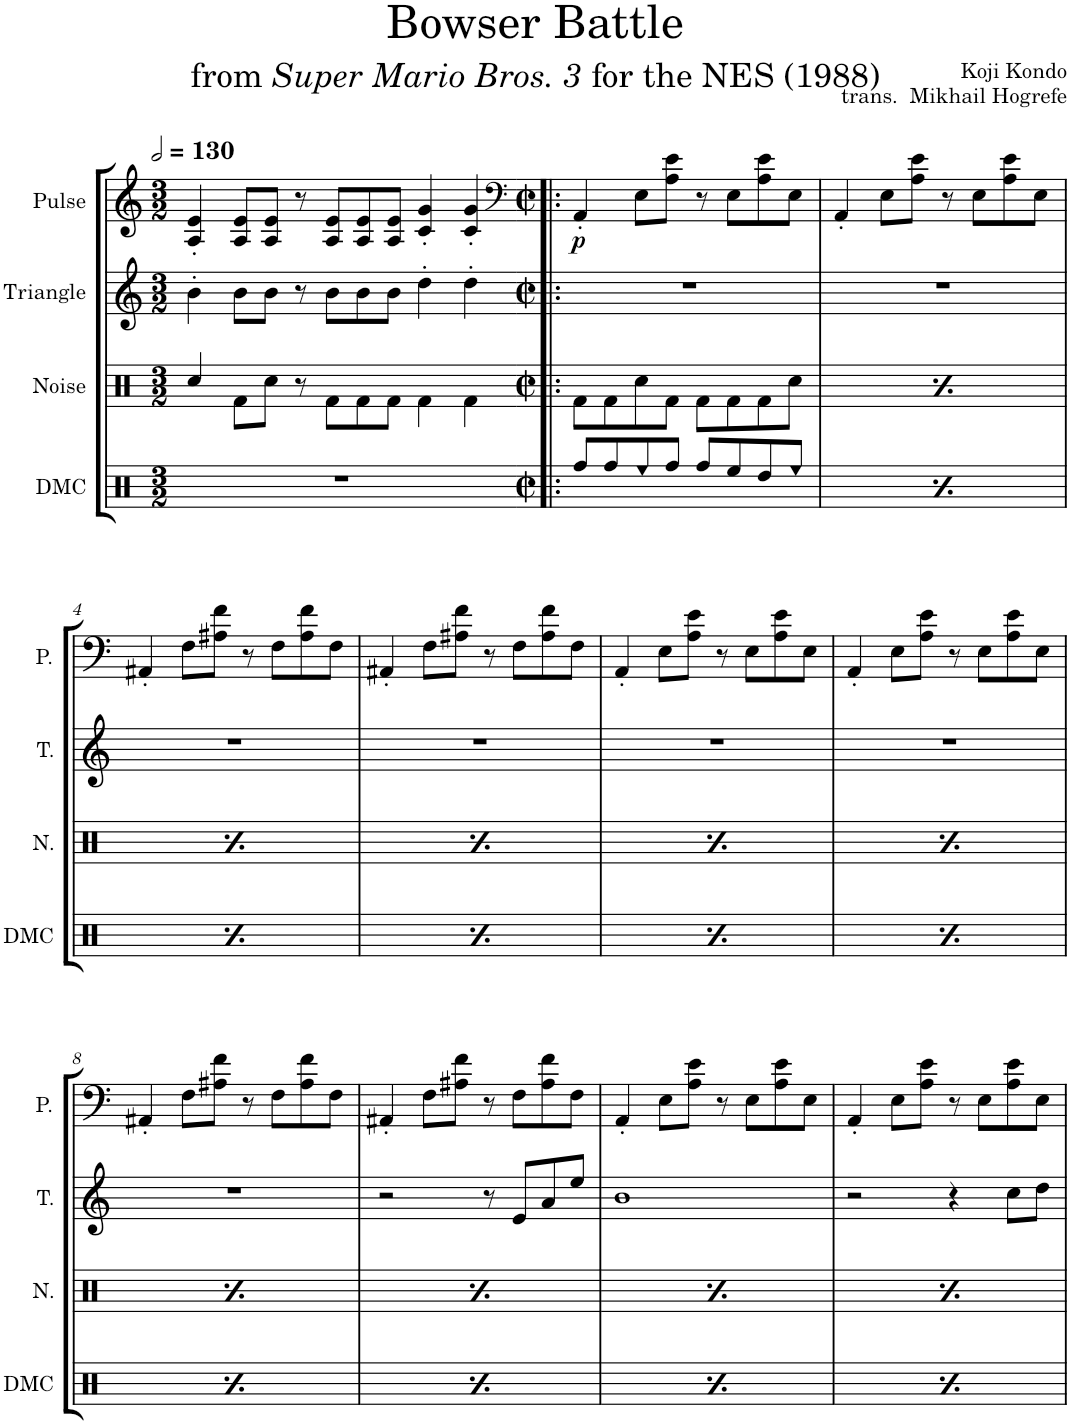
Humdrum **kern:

**kern	**kern	**kern	**kern	**dynam
*part4	*part3	*part2	*part1	*part1
*staff4	*staff3	*staff2	*staff1	*staff1
*I"DMC	*I"Noise	*I"Triangle	*I"Pulse	*
*I'DMC	*I'N.	*I'T.	*I'P.	*
*clefX	*clefX	*clefG2	*clefG2	*
*k[]	*k[]	*k[]	*k[]	*
*M3/2	*M3/2	*M3/2	*M3/2	*
*MM260	*MM260	*MM260	*MM260	*
=1	=1	=1	=1	=1
1.r	4Rcc/	4b'\	4A/' 4e/'	.
.	8Rf\L	8b\L	8A/ 8e/L	.
.	8Rcc\J	8b\J	8A/ 8e/J	.
.	8r	8r	8r	.
.	8Rf\L	8b\L	8A/ 8e/L	.
.	8Rf\	8b\	8A/ 8e/	.
.	8Rf\J	8b\J	8A/ 8e/J	.
.	4Rf\	4dd'\	4c/' 4g/'	.
.	4Rf\	4dd'\	4c/' 4g/'	.
=2!|:	=2!|:	=2!|:	=2!|:	=2!|:
*	*	*	*clefF4	*
*M2/2	*M2/2	*M2/2	*M2/2	*
*met(c|)	*met(c|)	*met(c|)	*met(c|)	*
!	!	!	!	!LO:DY:b
8Rff/L	8Rf\L	1r	4AA'/	p
8Rff/	8Rf\	.	.	.
8Ree/	8Rcc\	.	8E\L	.
8Rff/J	8Rf\J	.	8A\ 8e\J	.
8Rff/L	8Rf\L	.	8r	.
8Ree/	8Rf\	.	8E\L	.
8Rdd/	8Rf\	.	8A\ 8e\	.
8Ree/J	8Rcc\J	.	8E\J	.
=3	=3	=3	=3	=3
8Rff/L	8Rf\L	1r	4AA'/	.
8Rff/	8Rf\	.	.	.
8Ree/	8Rcc\	.	8E\L	.
8Rff/J	8Rf\J	.	8A\ 8e\J	.
8Rff/L	8Rf\L	.	8r	.
8Ree/	8Rf\	.	8E\L	.
8Rdd/	8Rf\	.	8A\ 8e\	.
8Ree/J	8Rcc\J	.	8E\J	.
!!LO:LB:g=z
=4	=4	=4	=4	=4
8Rff/L	8Rf\L	1r	4AA#X'/	.
8Rff/	8Rf\	.	.	.
8Ree/	8Rcc\	.	8F\L	.
8Rff/J	8Rf\J	.	8A#X\ 8f\J	.
8Rff/L	8Rf\L	.	8r	.
8Ree/	8Rf\	.	8F\L	.
8Rdd/	8Rf\	.	8A#\ 8f\	.
8Ree/J	8Rcc\J	.	8F\J	.
=5	=5	=5	=5	=5
8Rff/L	8Rf\L	1r	4AA#X'/	.
8Rff/	8Rf\	.	.	.
8Ree/	8Rcc\	.	8F\L	.
8Rff/J	8Rf\J	.	8A#X\ 8f\J	.
8Rff/L	8Rf\L	.	8r	.
8Ree/	8Rf\	.	8F\L	.
8Rdd/	8Rf\	.	8A#\ 8f\	.
8Ree/J	8Rcc\J	.	8F\J	.
=6	=6	=6	=6	=6
8Rff/L	8Rf\L	1r	4AA'/	.
8Rff/	8Rf\	.	.	.
8Ree/	8Rcc\	.	8E\L	.
8Rff/J	8Rf\J	.	8A\ 8e\J	.
8Rff/L	8Rf\L	.	8r	.
8Ree/	8Rf\	.	8E\L	.
8Rdd/	8Rf\	.	8A\ 8e\	.
8Ree/J	8Rcc\J	.	8E\J	.
=7	=7	=7	=7	=7
8Rff/L	8Rf\L	1r	4AA'/	.
8Rff/	8Rf\	.	.	.
8Ree/	8Rcc\	.	8E\L	.
8Rff/J	8Rf\J	.	8A\ 8e\J	.
8Rff/L	8Rf\L	.	8r	.
8Ree/	8Rf\	.	8E\L	.
8Rdd/	8Rf\	.	8A\ 8e\	.
8Ree/J	8Rcc\J	.	8E\J	.
!!LO:LB:g=z
=8	=8	=8	=8	=8
8Rff/L	8Rf\L	1r	4AA#X'/	.
8Rff/	8Rf\	.	.	.
8Ree/	8Rcc\	.	8F\L	.
8Rff/J	8Rf\J	.	8A#X\ 8f\J	.
8Rff/L	8Rf\L	.	8r	.
8Ree/	8Rf\	.	8F\L	.
8Rdd/	8Rf\	.	8A#\ 8f\	.
8Ree/J	8Rcc\J	.	8F\J	.
=9	=9	=9	=9	=9
8Rff/L	8Rf\L	2r	4AA#X'/	.
8Rff/	8Rf\	.	.	.
8Ree/	8Rcc\	.	8F\L	.
8Rff/J	8Rf\J	.	8A#X\ 8f\J	.
8Rff/L	8Rf\L	8r	8r	.
8Ree/	8Rf\	8e/L	8F\L	.
8Rdd/	8Rf\	8a/	8A#\ 8f\	.
8Ree/J	8Rcc\J	8ee/J	8F\J	.
=10	=10	=10	=10	=10
8Rff/L	8Rf\L	1b	4AA'/	.
8Rff/	8Rf\	.	.	.
8Ree/	8Rcc\	.	8E\L	.
8Rff/J	8Rf\J	.	8A\ 8e\J	.
8Rff/L	8Rf\L	.	8r	.
8Ree/	8Rf\	.	8E\L	.
8Rdd/	8Rf\	.	8A\ 8e\	.
8Ree/J	8Rcc\J	.	8E\J	.
=11	=11	=11	=11	=11
8Rff/L	8Rf\L	2r	4AA'/	.
8Rff/	8Rf\	.	.	.
8Ree/	8Rcc\	.	8E\L	.
8Rff/J	8Rf\J	.	8A\ 8e\J	.
8Rff/L	8Rf\L	4r	8r	.
8Ree/	8Rf\	.	8E\L	.
8Rdd/	8Rf\	8cc\L	8A\ 8e\	.
8Ree/J	8Rcc\J	8dd\J	8E\J	.
=	=	=	=	=
*-	*-	*-	*-	*-
